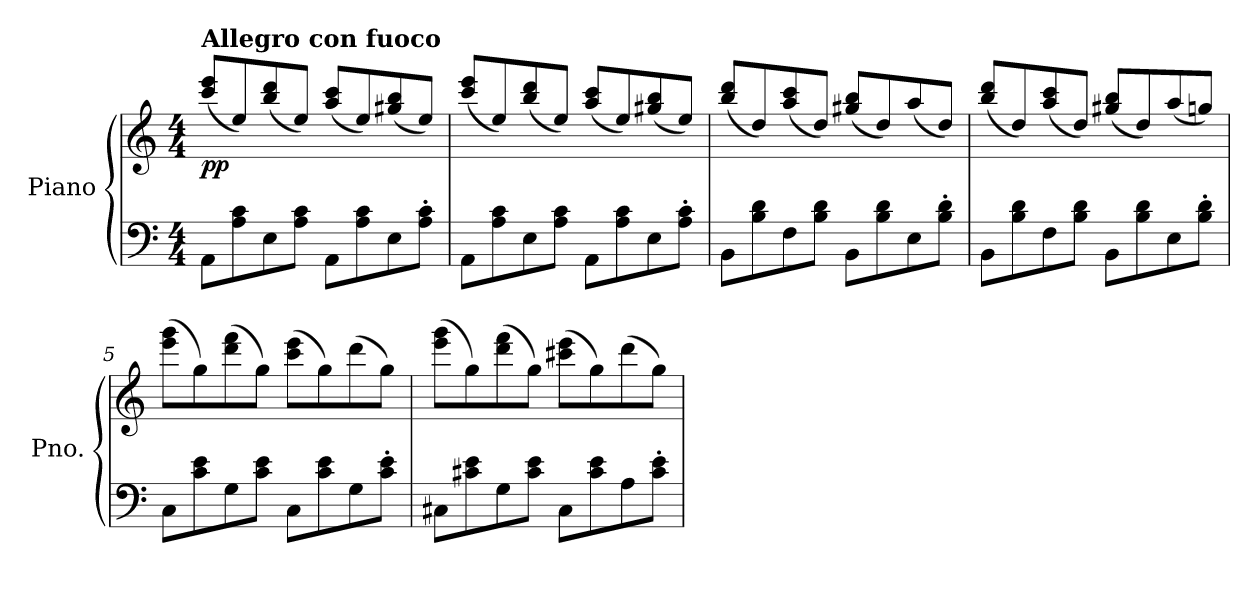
**kern	**kern	**dynam
*part1	*part1	*part1
*staff2	*staff1	*staff1/2
*I"Piano	*	*
*I'Pno.	*	*
*clefF4	*clefG2	*
*k[]	*k[]	*
*M4/4	*M4/4	*
=1	=1	=1
!	!LO:TX:a:B:t=Allegro con fuoco	!
!	!	!LO:DY:b
8AA\L	(<8ccc/ 8eee/L	pp
8A\ 8c\	8ee/)	.
8E\	(<8bb/ 8ddd/	.
8A\ 8c\J	8ee/J)	.
8AA\L	(<8aa/ 8ccc/L	.
8A\ 8c\	8ee/)	.
8E\	(<8gg#X/ 8bb/	.
8A\' 8c\'J	8ee/J)	.
=2	=2	=2
8AA\L	(<8ccc/ 8eee/L	.
8A\ 8c\	8ee/)	.
8E\	(<8bb/ 8ddd/	.
8A\ 8c\J	8ee/J)	.
8AA\L	(<8aa/ 8ccc/L	.
8A\ 8c\	8ee/)	.
8E\	(<8gg#X/ 8bb/	.
8A\' 8c\'J	8ee/J)	.
=3	=3	=3
8BB\L	(<8bb/ 8ddd/L	.
8B\ 8d\	8dd/)	.
8F\	(<8aa/ 8ccc/	.
8B\ 8d\J	8dd/J)	.
8BB\L	(<8gg#X/ 8bb/L	.
8B\ 8d\	8dd/)	.
8E\	(<8aa/	.
8B\' 8d\'J	8dd/J)	.
=4	=4	=4
8BB\L	(<8bb/ 8ddd/L	.
8B\ 8d\	8dd/)	.
8F\	(<8aa/ 8ccc/	.
8B\ 8d\J	8dd/J)	.
8BB\L	(<8gg#X/ 8bb/L	.
8B\ 8d\	8dd/)	.
8E\	(<8aa/	.
8B\' 8d\'J	8ggn/J)	.
!!LO:LB:g=z
=5	=5	=5
8C\L	(>8eee\ 8ggg\L	.
8c\ 8e\	8gg\)	.
8G\	(>8ddd\ 8fff\	.
8c\ 8e\J	8gg\J)	.
8C\L	(>8ccc\ 8eee\L	.
8c\ 8e\	8gg\)	.
8G\	(>8ddd\	.
8c\' 8e\'J	8gg\J)	.
=6	=6	=6
8C#X\L	(>8eee\ 8ggg\L	.
8c#X\ 8e\	8gg\)	.
8G\	(>8ddd\ 8fff\	.
8c#\ 8e\J	8gg\J)	.
8C#\L	(>8ccc#X\ 8eee\L	.
8c#\ 8e\	8gg\)	.
8A\	(>8ddd\	.
8c#\' 8e\'J	8gg\J)	.
=	=	=
*-	*-	*-
